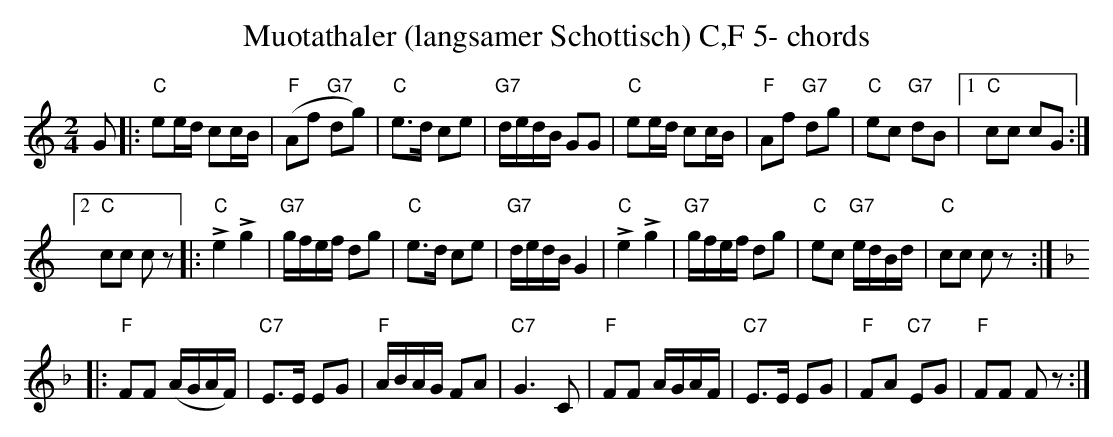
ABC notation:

X:1
T:Muotathaler (langsamer Schottisch) C,F 5- chords
M:2/4
L:1/16
K:Cmaj%%MIDI gchordon
G2 |: "C"e2ed c2cB | "F"(A2f2 "G7"d2g2) | "C"e3d c2e2 | "G7"dedB G2G2 | "C"e2ed c2cB | "F"A2f2 "G7"d2g2 | "C"e2c2 "G7"d2B2 |1 "C"c2c2 c2G2 :|2
"C"c2c2 c2z2 |: "C"!>!e4 !>!g4 | "G7"gfef d2g2 | "C"e3d c2e2 | "G7"dedB G4 | "C"!>!e4 !>!g4 | "G7"gfef d2g2 | "C"e2c2 "G7"edBd | "C"c2c2 c2z2 :: [K:Fmaj]
"F"F2F2 (AGAF) | "C7"E3E E2G2 | "F"ABAG F2A2 | "C7"G6C2 | "F"F2F2 AGAF | "C7"E3E E2G2 | "F"F2A2 "C7"E2G2 | "F"F2F2 F2z2 :|
